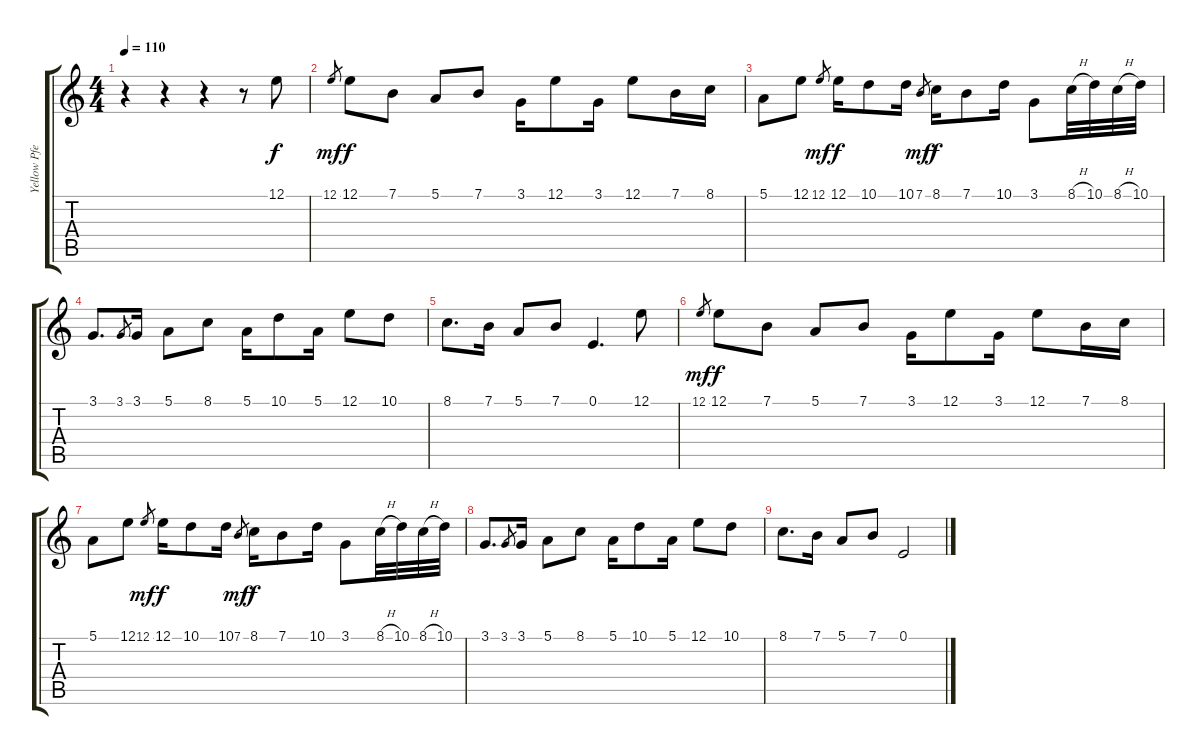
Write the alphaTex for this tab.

\track ("Yellow Pfeiffer" "Yellow Pfe") {instrument bagpipe}
\staff {score tabs}
\tuning (E4 B3 G3 D3 A2 E2) {hide}
\ts (4 4)
\tempo 110
\clef g2
\ks c
r.4{dy f} r.4 r.4 r.8 12.1.8 |
12.1.8{gr dy mf} 12.1.8{dy f} 7.1.8 5.1.8 7.1.8 3.1.16 12.1.8 3.1.16 12.1.8 7.1.16 8.1.16 |
5.1.8 12.1.8 12.1.8{gr dy mf} 12.1.16{dy f} 10.1.8 10.1.16 7.1.8{gr dy mf} 8.1.16{dy f} 7.1.8 10.1.16 3.1.8 8.1{h}.32 10.1.32 8.1{h}.32 10.1.32 |
3.1.8{d} 3.1.8{gr} 3.1.16 5.1.8 8.1.8 5.1.16 10.1.8 5.1.16 12.1.8 10.1.8 |
8.1.8{d} 7.1.16 5.1.8 7.1.8 0.1.4{d} 12.1.8 |
12.1.8{gr dy mf} 12.1.8{dy f} 7.1.8 5.1.8 7.1.8 3.1.16 12.1.8 3.1.16 12.1.8 7.1.16 8.1.16 |
5.1.8 12.1.8 12.1.8{gr dy mf} 12.1.16{dy f} 10.1.8 10.1.16 7.1.8{gr dy mf} 8.1.16{dy f} 7.1.8 10.1.16 3.1.8 8.1{h}.32 10.1.32 8.1{h}.32 10.1.32 |
3.1.8{d} 3.1.8{gr} 3.1.16 5.1.8 8.1.8 5.1.16 10.1.8 5.1.16 12.1.8 10.1.8 |
8.1.8{d} 7.1.16 5.1.8 7.1.8 0.1.2
